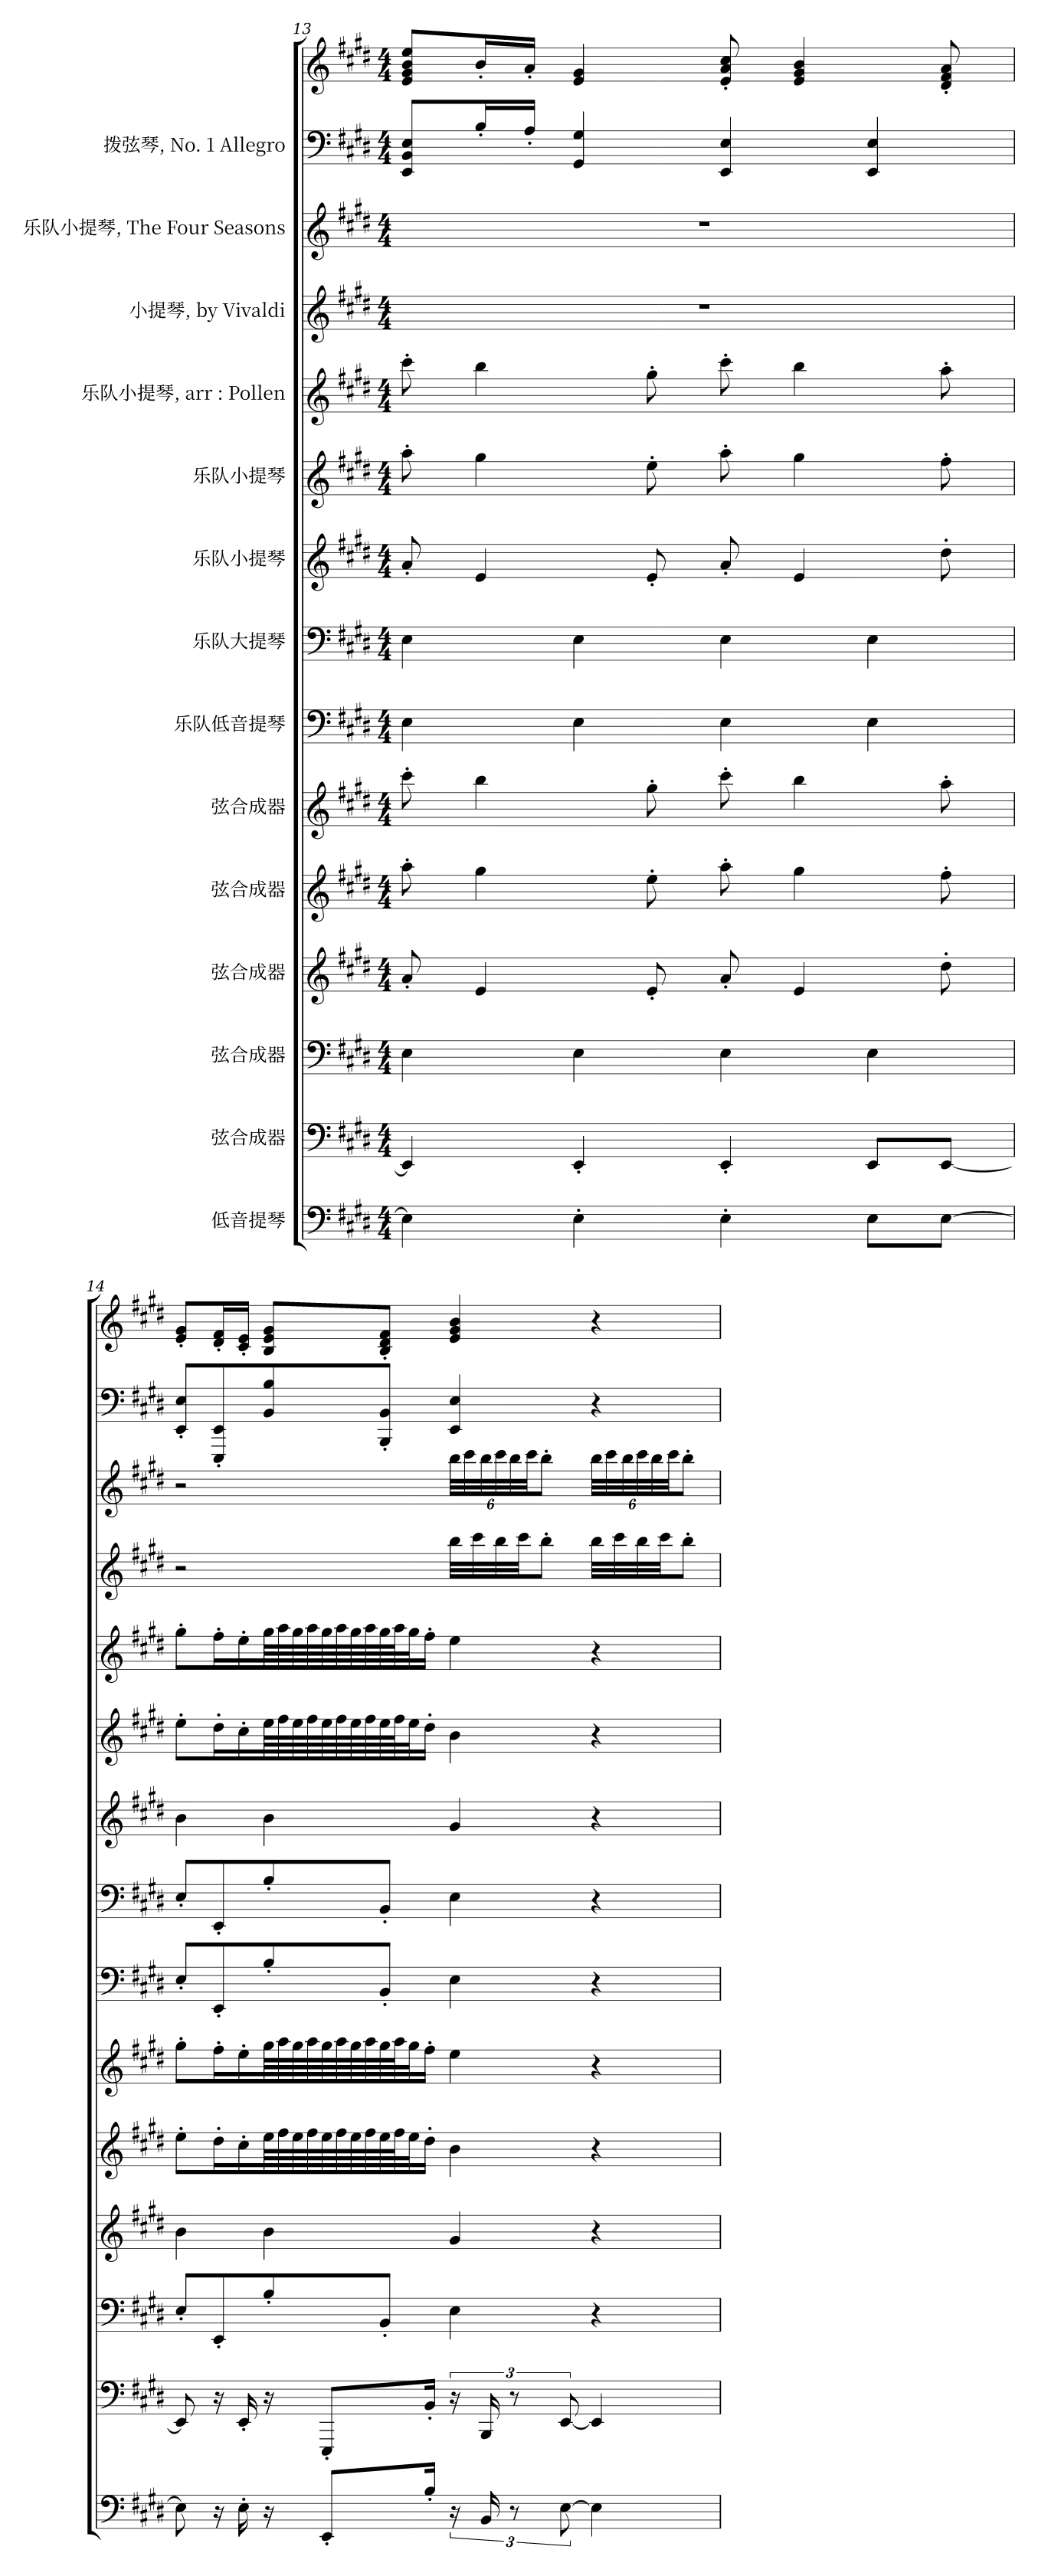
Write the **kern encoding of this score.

**kern	**kern	**kern	**kern	**kern	**kern	**kern	**kern	**kern	**kern	**kern	**kern	**kern	**kern	**kern
*part14	*part13	*part12	*part11	*part10	*part9	*part8	*part7	*part6	*part5	*part4	*part3	*part2	*part1	*part1
*staff15	*staff14	*staff13	*staff12	*staff11	*staff10	*staff9	*staff8	*staff7	*staff6	*staff5	*staff4	*staff3	*staff2	*staff1
*I"低音提琴	*I"弦合成器	*I"弦合成器	*I"弦合成器	*I"弦合成器	*I"弦合成器	*I"乐队低音提琴	*I"乐队大提琴	*I"乐队小提琴	*I"乐队小提琴	*I"乐队小提琴, arr : Pollen	*I"小提琴, by Vivaldi	*I"乐队小提琴, The Four Seasons	*I"拨弦琴, No. 1 Allegro	*
*clefF4	*clefF4	*clefF4	*clefG2	*clefG2	*clefG2	*clefF4	*clefF4	*clefG2	*clefG2	*clefG2	*clefG2	*clefG2	*clefF4	*clefG2
*ITrd7c12	*	*	*	*	*	*ITrd7c12	*	*	*	*	*	*	*	*
*k[f#c#g#d#]	*k[f#c#g#d#]	*k[f#c#g#d#]	*k[f#c#g#d#]	*k[f#c#g#d#]	*k[f#c#g#d#]	*k[f#c#g#d#]	*k[f#c#g#d#]	*k[f#c#g#d#]	*k[f#c#g#d#]	*k[f#c#g#d#]	*k[f#c#g#d#]	*k[f#c#g#d#]	*k[f#c#g#d#]	*k[f#c#g#d#]
*M4/4	*M4/4	*M4/4	*M4/4	*M4/4	*M4/4	*M4/4	*M4/4	*M4/4	*M4/4	*M4/4	*M4/4	*M4/4	*M4/4	*M4/4
=13	=13	=13	=13	=13	=13	=13	=13	=13	=13	=13	=13	=13	=13	=13
4EE\]	4EE/]	4E\	8a'/	8aa'\	8ccc#'\	4EE\	4E\	8a'/	8aa'\	8ccc#'\	1r	1r	8EE/ 8BB/ 8E/L	8e/ 8g#/ 8b/ 8ee/L
.	.	.	4e/	4gg#\	4bb\	.	.	4e/	4gg#\	4bb\	.	.	16B'/L	16b'/L
.	.	.	.	.	.	.	.	.	.	.	.	.	16A'/JJ	16a'/JJ
4EE'\	4EE'/	4E\	.	.	.	4EE\	4E\	.	.	.	.	.	4GG#/ 4G#/	4e/ 4g#/
.	.	.	8e'/	8ee'\	8gg#'\	.	.	8e'/	8ee'\	8gg#'\	.	.	.	.
4EE'\	4EE'/	4E\	8a'/	8aa'\	8ccc#'\	4EE\	4E\	8a'/	8aa'\	8ccc#'\	.	.	4EE/ 4E/	8e/' 8a/' 8cc#/'
.	.	.	4e/	4gg#\	4bb\	.	.	4e/	4gg#\	4bb\	.	.	.	4e/ 4g#/ 4b/
8EE\L	8EE/L	4E\	.	.	.	4EE\	4E\	.	.	.	.	.	4EE/ 4E/	.
[8EE\J	[8EE/J	.	8dd#'\	8ff#'\	8aa'\	.	.	8dd#'\	8ff#'\	8aa'\	.	.	.	8d#/' 8f#/' 8a/'
!!LO:PB:g=z
=14	=14	=14	=14	=14	=14	=14	=14	=14	=14	=14	=14	=14	=14	=14
8EE\]	8EE/]	8E'/L	4b\	8ee'\L	8gg#'\L	8EE'/L	8E'/L	4b\	8ee'\L	8gg#'\L	2r	2r	8EE/' 8E/'L	8e/' 8g#/'L
16r	16r	8EE'/	.	16dd#'\L	16ff#'\L	8EEE'/	8EE'/	.	16dd#'\L	16ff#'\L	.	.	8EEE/' 8EE/'	16d#/' 16f#/'L
16EE'\	16EE'/	.	.	16cc#'\	16ee'\	.	.	.	16cc#'\	16ee'\	.	.	.	16c#/' 16e/'JJ
16r	16r	8B'/	4b\	64ee\LL	64gg#\LL	8BB'/	8B'/	4b\	64ee\LL	64gg#\LL	.	.	8BB/ 8B/	8B/ 8e/ 8g#/L
.	.	.	.	64ff#\	64aa\	.	.	.	64ff#\	64aa\	.	.	.	.
.	.	.	.	64ee\	64gg#\	.	.	.	64ee\	64gg#\	.	.	.	.
.	.	.	.	64ff#\	64aa\	.	.	.	64ff#\	64aa\	.	.	.	.
8EEE'/L	8EEE'/L	.	.	64ee\	64gg#\	.	.	.	64ee\	64gg#\	.	.	.	.
.	.	.	.	64ff#\	64aa\	.	.	.	64ff#\	64aa\	.	.	.	.
.	.	.	.	64ee\	64gg#\	.	.	.	64ee\	64gg#\	.	.	.	.
.	.	.	.	64ff#\	64aa\	.	.	.	64ff#\	64aa\	.	.	.	.
.	.	8BB'/J	.	64ee\	64gg#\	8BBB'/J	8BB'/J	.	64ee\	64gg#\	.	.	8BBB/' 8BB/'J	8B/' 8d#/' 8f#/'J
.	.	.	.	64ff#\J	64aa\J	.	.	.	64ff#\J	64aa\J	.	.	.	.
.	.	.	.	32ee\J	32gg#\J	.	.	.	32ee\J	32gg#\J	.	.	.	.
16BB'/Jk	16BB'/Jk	.	.	16dd#'\JJ	16ff#'\JJ	.	.	.	16dd#'\JJ	16ff#'\JJ	.	.	.	.
*	*	*	*	*	*	*	*	*	*	*	*	*Xbrackettup	*	*
24r	24r	4E\	4g#/	4b\	4ee\	4EE\	4E\	4g#/	4b\	4ee\	32bb\LLL	48bb\LLL	4EE/ 4E/	4e/ 4g#/ 4b/
.	.	.	.	.	.	.	.	.	.	.	.	48ccc#\	.	.
.	.	.	.	.	.	.	.	.	.	.	32ccc#\	.	.	.
24BBB/	24BBB/	.	.	.	.	.	.	.	.	.	.	48bb\	.	.
.	.	.	.	.	.	.	.	.	.	.	32bb\	48ccc#\	.	.
12r	12r	.	.	.	.	.	.	.	.	.	.	48bb\	.	.
.	.	.	.	.	.	.	.	.	.	.	32ccc#\JJ	.	.	.
.	.	.	.	.	.	.	.	.	.	.	.	48ccc#\JJ	.	.
.	.	.	.	.	.	.	.	.	.	.	8bb'\J	8bb'\J	.	.
[12EE\	[12EE/	.	.	.	.	.	.	.	.	.	.	.	.	.
4EE\]	4EE/]	4r	4r	4r	4r	4r	4r	4r	4r	4r	32bb\LLL	48bb\LLL	4r	4r
.	.	.	.	.	.	.	.	.	.	.	.	48ccc#\	.	.
.	.	.	.	.	.	.	.	.	.	.	32ccc#\	.	.	.
.	.	.	.	.	.	.	.	.	.	.	.	48bb\	.	.
.	.	.	.	.	.	.	.	.	.	.	32bb\	48ccc#\	.	.
.	.	.	.	.	.	.	.	.	.	.	.	48bb\	.	.
.	.	.	.	.	.	.	.	.	.	.	32ccc#\JJ	.	.	.
.	.	.	.	.	.	.	.	.	.	.	.	48ccc#\JJ	.	.
.	.	.	.	.	.	.	.	.	.	.	8bb'\J	8bb'\J	.	.
=	=	=	=	=	=	=	=	=	=	=	=	=	=	=
*-	*-	*-	*-	*-	*-	*-	*-	*-	*-	*-	*-	*-	*-	*-
